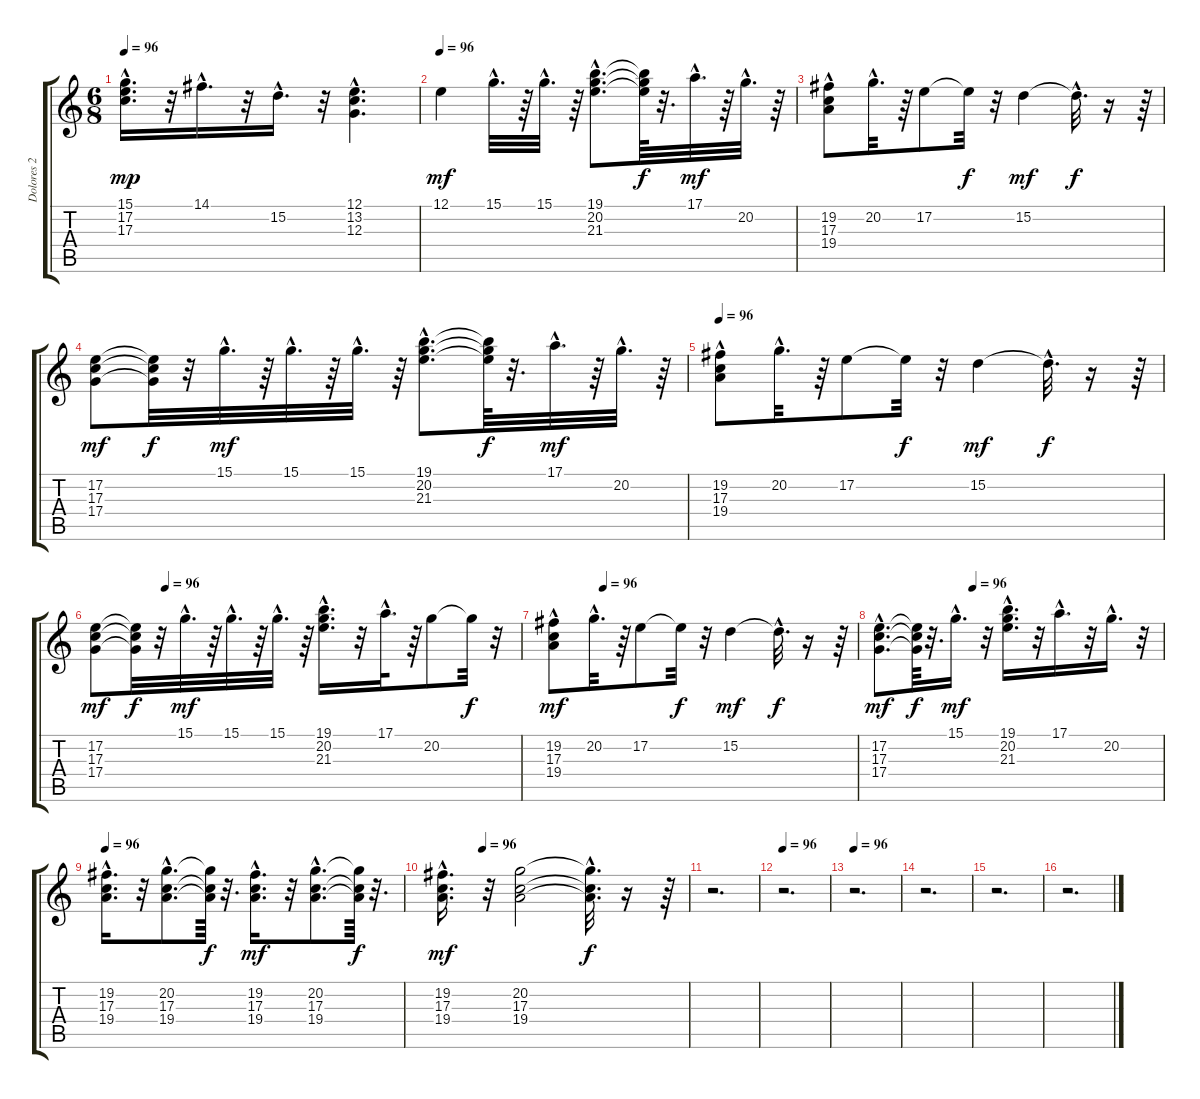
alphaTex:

\track ("Dolores 2" "Dolores 2") {instrument pad3polysynth}
\staff {score tabs}
\tuning (E4 B3 G3 D3 A2 E2) {hide}
\ts (6 8)
\tempo 96
\clef g2
\ks c
(15.1{hac} 17.2{hac} 17.3{hac}).16{d dy mp} r.32 14.1{hac}.16{d} r.32 15.2{hac}.16{d} r.32 (12.1{hac} 13.2{hac} 12.3{hac}).4{d} |
\tempo 96
12.1.4{dy mf} 15.1{hac}.32{d} r.64 15.1{hac}.32{d} r.64 (19.1{hac} 20.2{hac} 21.3{hac}).8{d} (19.1{t} 20.2{t} 21.3{t}).64{dy f} r.32{d} 17.1{hac}.32{d dy mf} r.64 20.2{hac}.32{d} r.64 |
(19.2{hac} 17.3 19.4).8 20.2{hac}.32{d} r.64 17.2.8 17.2{t}.32{dy f} r.32 15.2.4{dy mf} 15.2{hac t}.32{d dy f} r.16 r.64 |
(17.2 17.3 17.4).8{dy mf} (17.2{t} 17.3{t} 17.4{t}).32{dy f} r.32 15.1{hac}.32{d dy mf} r.64 15.1{hac}.32{d} r.64 15.1{hac}.32{d} r.64 (19.1{hac} 20.2{hac} 21.3{hac}).8{d} (19.1{t} 20.2{t} 21.3{t}).64{dy f} r.32{d} 17.1{hac}.32{d dy mf} r.64 20.2{hac}.32{d} r.64 |
\tempo 96
(19.2{hac} 17.3 19.4).8 20.2{hac}.32{d} r.64 17.2.8 17.2{t}.32{dy f} r.32 15.2.4{dy mf} 15.2{hac t}.32{d dy f} r.16 r.64 |
\tempo (96 0.16666666666666666)
(17.2 17.3 17.4).8{dy mf} (17.2{t} 17.3{t} 17.4{t}).32{dy f} r.32 15.1{hac}.32{d dy mf} r.64 15.1{hac}.32{d} r.64 15.1{hac}.32{d} r.64 (19.1{hac} 20.2{hac} 21.3{hac}).16{d} r.32 17.1{hac}.32{d} r.64 20.2.8 20.2{t}.32{dy f} r.32 |
\tempo (96 0.16666666666666666)
(19.2{hac} 17.3 19.4).8{dy mf} 20.2{hac}.32{d} r.64 17.2.8 17.2{t}.32{dy f} r.32 15.2.4{dy mf} 15.2{hac t}.32{d dy f} r.16 r.64 |
\tempo (96 0.3333333333333333)
(17.2{hac} 17.3{hac} 17.4{hac}).8{d dy mf} (17.2{t} 17.3{t} 17.4{t}).64{dy f} r.32{d} 15.1{hac}.16{d dy mf} r.32 (19.1{hac} 20.2{hac} 21.3{hac}).16{d} r.32 17.1{hac}.16{d} r.32 20.2{hac}.16{d} r.32 |
\tempo 96
(19.2{hac} 17.3{hac} 19.4{hac}).16{d} r.32 (20.2{hac} 17.3{hac} 19.4{hac}).8{d} (20.2{t} 17.3{t} 19.4{t}).64{dy f} r.32{d} (19.2{hac} 17.3{hac} 19.4{hac}).16{d dy mf} r.32 (20.2{hac} 17.3{hac} 19.4{hac}).8{d} (20.2{t} 17.3{t} 19.4{t}).64{dy f} r.32{d} |
\tempo (96 0.16666666666666666)
(19.2{hac} 17.3{hac} 19.4{hac}).16{d dy mf} r.32 (20.2 17.3 19.4).2 (20.2{hac t} 17.3{hac t} 19.4{hac t}).32{d dy f} r.16 r.64 |
r.2{d} |
\tempo 96
r.2{d} |
\tempo 96
r.2{d} |
r.2{d} |
r.2{d} |
r.2{d}
